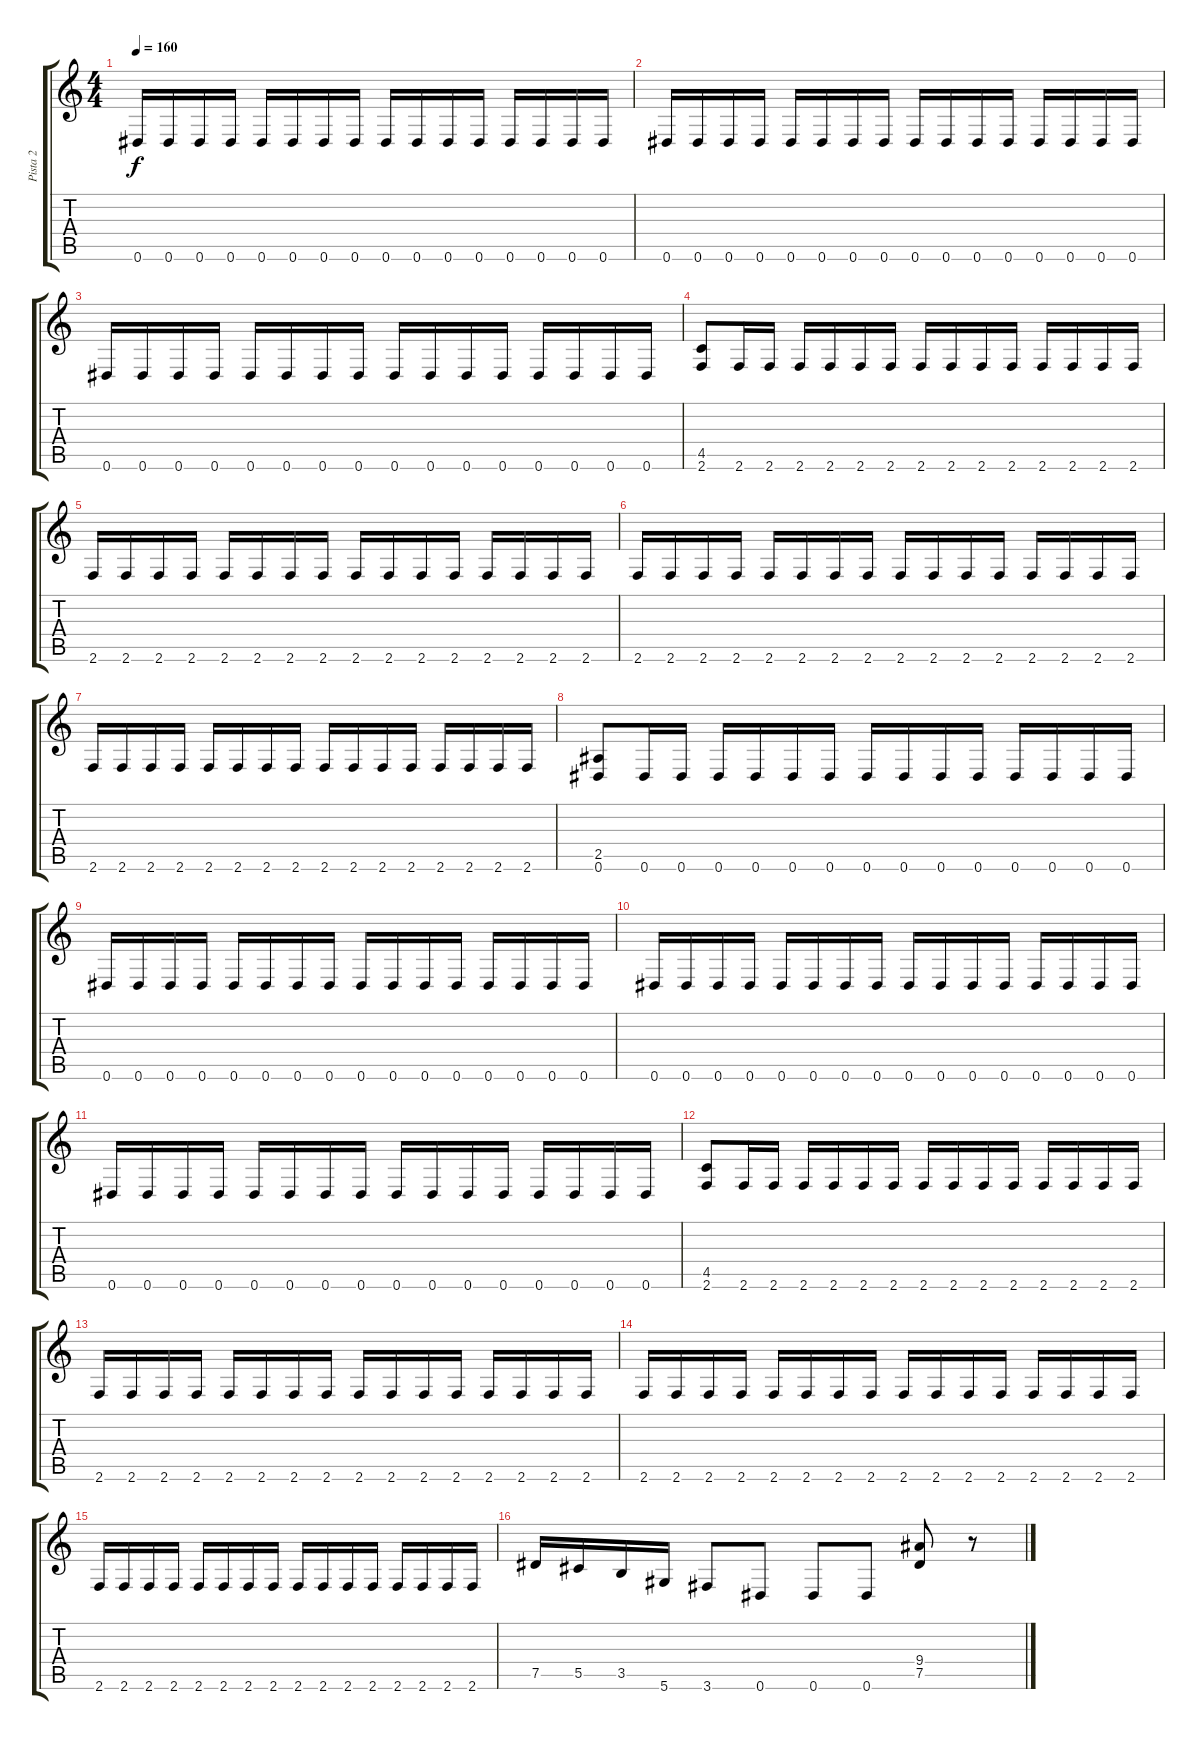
\track ("Pista 2" "Pista 2") {instrument distortionguitar}
\staff {score tabs}
\tuning (Eb4 Bb3 Gb3 Db3 Ab2 Eb2) {hide}
\ts (4 4)
\tempo 160
\clef g2
\ks c
0.6.16{dy f} 0.6.16 0.6.16 0.6.16 0.6.16 0.6.16 0.6.16 0.6.16 0.6.16 0.6.16 0.6.16 0.6.16 0.6.16 0.6.16 0.6.16 0.6.16 |
0.6.16 0.6.16 0.6.16 0.6.16 0.6.16 0.6.16 0.6.16 0.6.16 0.6.16 0.6.16 0.6.16 0.6.16 0.6.16 0.6.16 0.6.16 0.6.16 |
0.6.16 0.6.16 0.6.16 0.6.16 0.6.16 0.6.16 0.6.16 0.6.16 0.6.16 0.6.16 0.6.16 0.6.16 0.6.16 0.6.16 0.6.16 0.6.16 |
(4.5 2.6).8 2.6.16 2.6.16 2.6.16 2.6.16 2.6.16 2.6.16 2.6.16 2.6.16 2.6.16 2.6.16 2.6.16 2.6.16 2.6.16 2.6.16 |
2.6.16 2.6.16 2.6.16 2.6.16 2.6.16 2.6.16 2.6.16 2.6.16 2.6.16 2.6.16 2.6.16 2.6.16 2.6.16 2.6.16 2.6.16 2.6.16 |
2.6.16 2.6.16 2.6.16 2.6.16 2.6.16 2.6.16 2.6.16 2.6.16 2.6.16 2.6.16 2.6.16 2.6.16 2.6.16 2.6.16 2.6.16 2.6.16 |
2.6.16 2.6.16 2.6.16 2.6.16 2.6.16 2.6.16 2.6.16 2.6.16 2.6.16 2.6.16 2.6.16 2.6.16 2.6.16 2.6.16 2.6.16 2.6.16 |
(2.5 0.6).8 0.6.16 0.6.16 0.6.16 0.6.16 0.6.16 0.6.16 0.6.16 0.6.16 0.6.16 0.6.16 0.6.16 0.6.16 0.6.16 0.6.16 |
0.6.16 0.6.16 0.6.16 0.6.16 0.6.16 0.6.16 0.6.16 0.6.16 0.6.16 0.6.16 0.6.16 0.6.16 0.6.16 0.6.16 0.6.16 0.6.16 |
0.6.16 0.6.16 0.6.16 0.6.16 0.6.16 0.6.16 0.6.16 0.6.16 0.6.16 0.6.16 0.6.16 0.6.16 0.6.16 0.6.16 0.6.16 0.6.16 |
0.6.16 0.6.16 0.6.16 0.6.16 0.6.16 0.6.16 0.6.16 0.6.16 0.6.16 0.6.16 0.6.16 0.6.16 0.6.16 0.6.16 0.6.16 0.6.16 |
(4.5 2.6).8 2.6.16 2.6.16 2.6.16 2.6.16 2.6.16 2.6.16 2.6.16 2.6.16 2.6.16 2.6.16 2.6.16 2.6.16 2.6.16 2.6.16 |
2.6.16 2.6.16 2.6.16 2.6.16 2.6.16 2.6.16 2.6.16 2.6.16 2.6.16 2.6.16 2.6.16 2.6.16 2.6.16 2.6.16 2.6.16 2.6.16 |
2.6.16 2.6.16 2.6.16 2.6.16 2.6.16 2.6.16 2.6.16 2.6.16 2.6.16 2.6.16 2.6.16 2.6.16 2.6.16 2.6.16 2.6.16 2.6.16 |
2.6.16 2.6.16 2.6.16 2.6.16 2.6.16 2.6.16 2.6.16 2.6.16 2.6.16 2.6.16 2.6.16 2.6.16 2.6.16 2.6.16 2.6.16 2.6.16 |
7.5.16 5.5.16 3.5.16 5.6.16 3.6.8 0.6.8 0.6.8 0.6.8 (9.4 7.5).8 r.8
